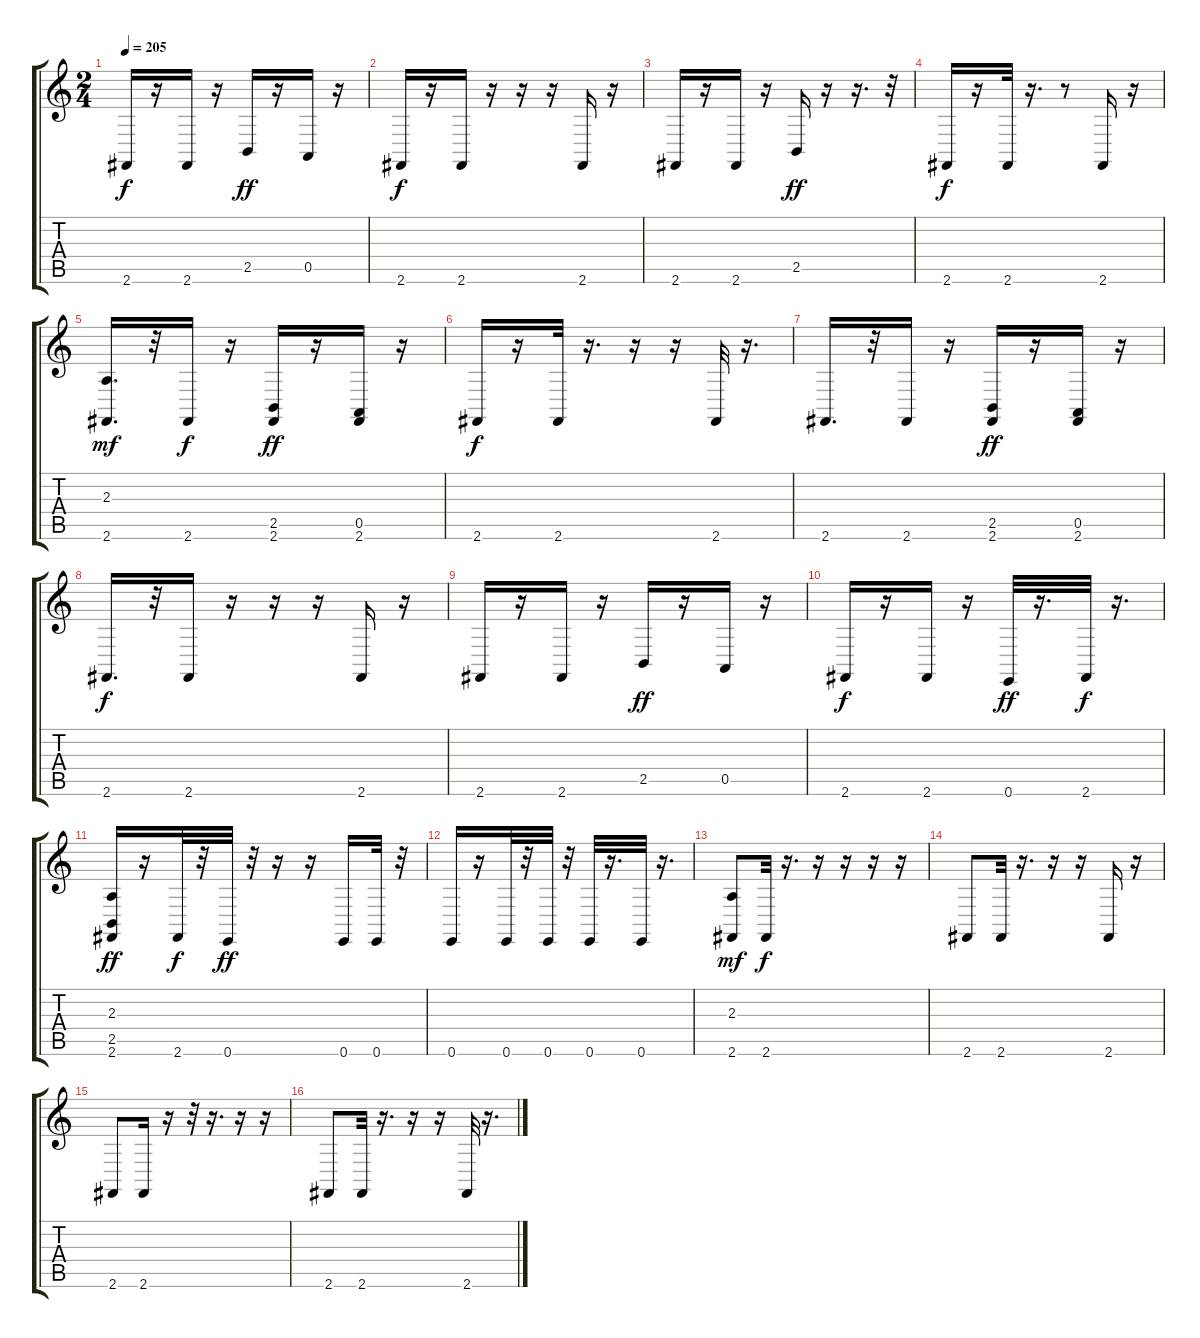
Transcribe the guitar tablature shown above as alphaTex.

\track "" {instrument acousticgrandpiano}
\staff {score tabs}
\tuning (E4 B3 G3 D3 A2 E2) {hide}
\ts (2 4)
\tempo 205
\clef g2
\ks c
2.6.16{dy f} r.16 2.6.16 r.16 2.5.16{dy ff} r.16 0.5.16 r.16 |
2.6.16{dy f} r.16 2.6.16 r.16 r.16 r.16 2.6.16 r.16 |
2.6.16 r.16 2.6.16 r.16 2.5.16{dy ff} r.16 r.16{d} r.32 |
2.6.16{dy f} r.16 2.6.32 r.16{d} r.8 2.6.16 r.16 |
(2.3 2.6).16{d dy mf} r.32 2.6.16{dy f} r.16 (2.5 2.6).16{dy ff} r.16 (0.5 2.6).16 r.16 |
2.6.16{dy f} r.16 2.6.32 r.16{d} r.16 r.16 2.6.32 r.16{d} |
2.6.16{d} r.32 2.6.16 r.16 (2.5 2.6).16{dy ff} r.16 (0.5 2.6).16 r.16 |
2.6.16{d dy f} r.32 2.6.16 r.16 r.16 r.16 2.6.16 r.16 |
2.6.16 r.16 2.6.16 r.16 2.5.16{dy ff} r.16 0.5.16 r.16 |
2.6.16{dy f} r.16 2.6.16 r.16 0.6.32{dy ff} r.16{d} 2.6.32{dy f} r.16{d} |
(2.3 2.5 2.6).16{dy ff} r.16 2.6.32{dy f} r.32 0.6.32{dy ff} r.32 r.16 r.16 0.6.16 0.6.32 r.32 |
0.6.16 r.16 0.6.32 r.32 0.6.32 r.32 0.6.32 r.16{d} 0.6.32 r.16{d} |
(2.3 2.6).8{dy mf} 2.6.32{dy f} r.16{d} r.16 r.16 r.16 r.16 |
2.6.8 2.6.32 r.16{d} r.16 r.16 2.6.16 r.16 |
2.6.8 2.6.16 r.16 r.32 r.16{d} r.16 r.16 |
2.6.8 2.6.32 r.16{d} r.16 r.16 2.6.32 r.16{d}
